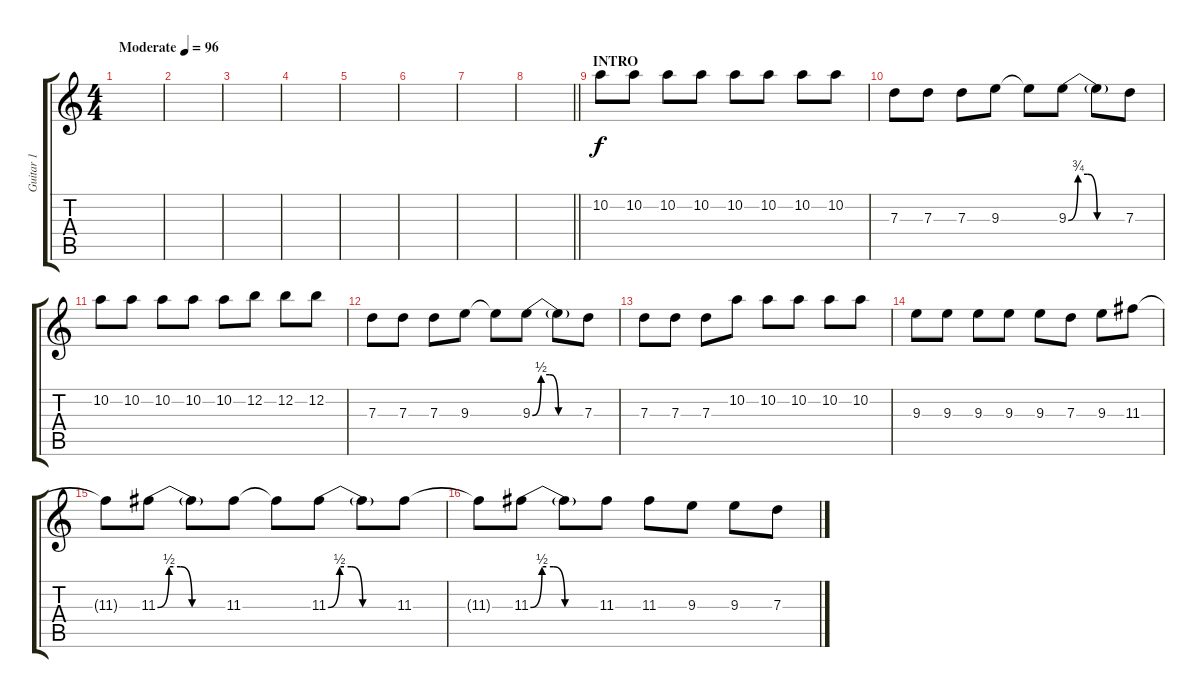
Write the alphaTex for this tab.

\track ("Guitar 1" "Guitar 1") {instrument overdrivenguitar}
\staff {score tabs}
\tuning (E4 B3 G3 D3 A2 E2) {hide}
\ts (4 4)
\tempo (96 "Moderate")
\clef g2
\ks c
|
|
|
|
|
|
|
\barLineRight lightlight
|
\section ("" "INTRO")
10.2.8 10.2.8 10.2.8 10.2.8 10.2.8 10.2.8 10.2.8 10.2.8 |
7.3.8 7.3.8 7.3.8 9.3.8 9.3{t}.8 9.3{be (custom 0 0 10 3 20 3 30 0 60 0)}.8 9.3{t}.8 7.3.8 |
10.2.8 10.2.8 10.2.8 10.2.8 10.2.8 12.2.8 12.2.8 12.2.8 |
7.3.8 7.3.8 7.3.8 9.3.8 9.3{t}.8 9.3{be (custom 0 0 10 2 20 2 30 0 60 0)}.8 9.3{t}.8 7.3.8 |
7.3.8 7.3.8 7.3.8 10.2.8 10.2.8 10.2.8 10.2.8 10.2.8 |
9.3.8 9.3.8 9.3.8 9.3.8 9.3.8 7.3.8 9.3.8 11.3.8 |
11.3{t}.8 11.3{be (custom 0 0 10 2 20 2 30 0 60 0)}.8 11.3{t}.8 11.3.8 11.3{t}.8 11.3{be (custom 0 0 10 2 20 2 30 0 60 0)}.8 11.3{t}.8 11.3.8 |
11.3{t}.8 11.3{be (custom 0 0 10 2 20 2 30 0 60 0)}.8 11.3{t}.8 11.3.8 11.3.8 9.3.8 9.3.8 7.3.8
